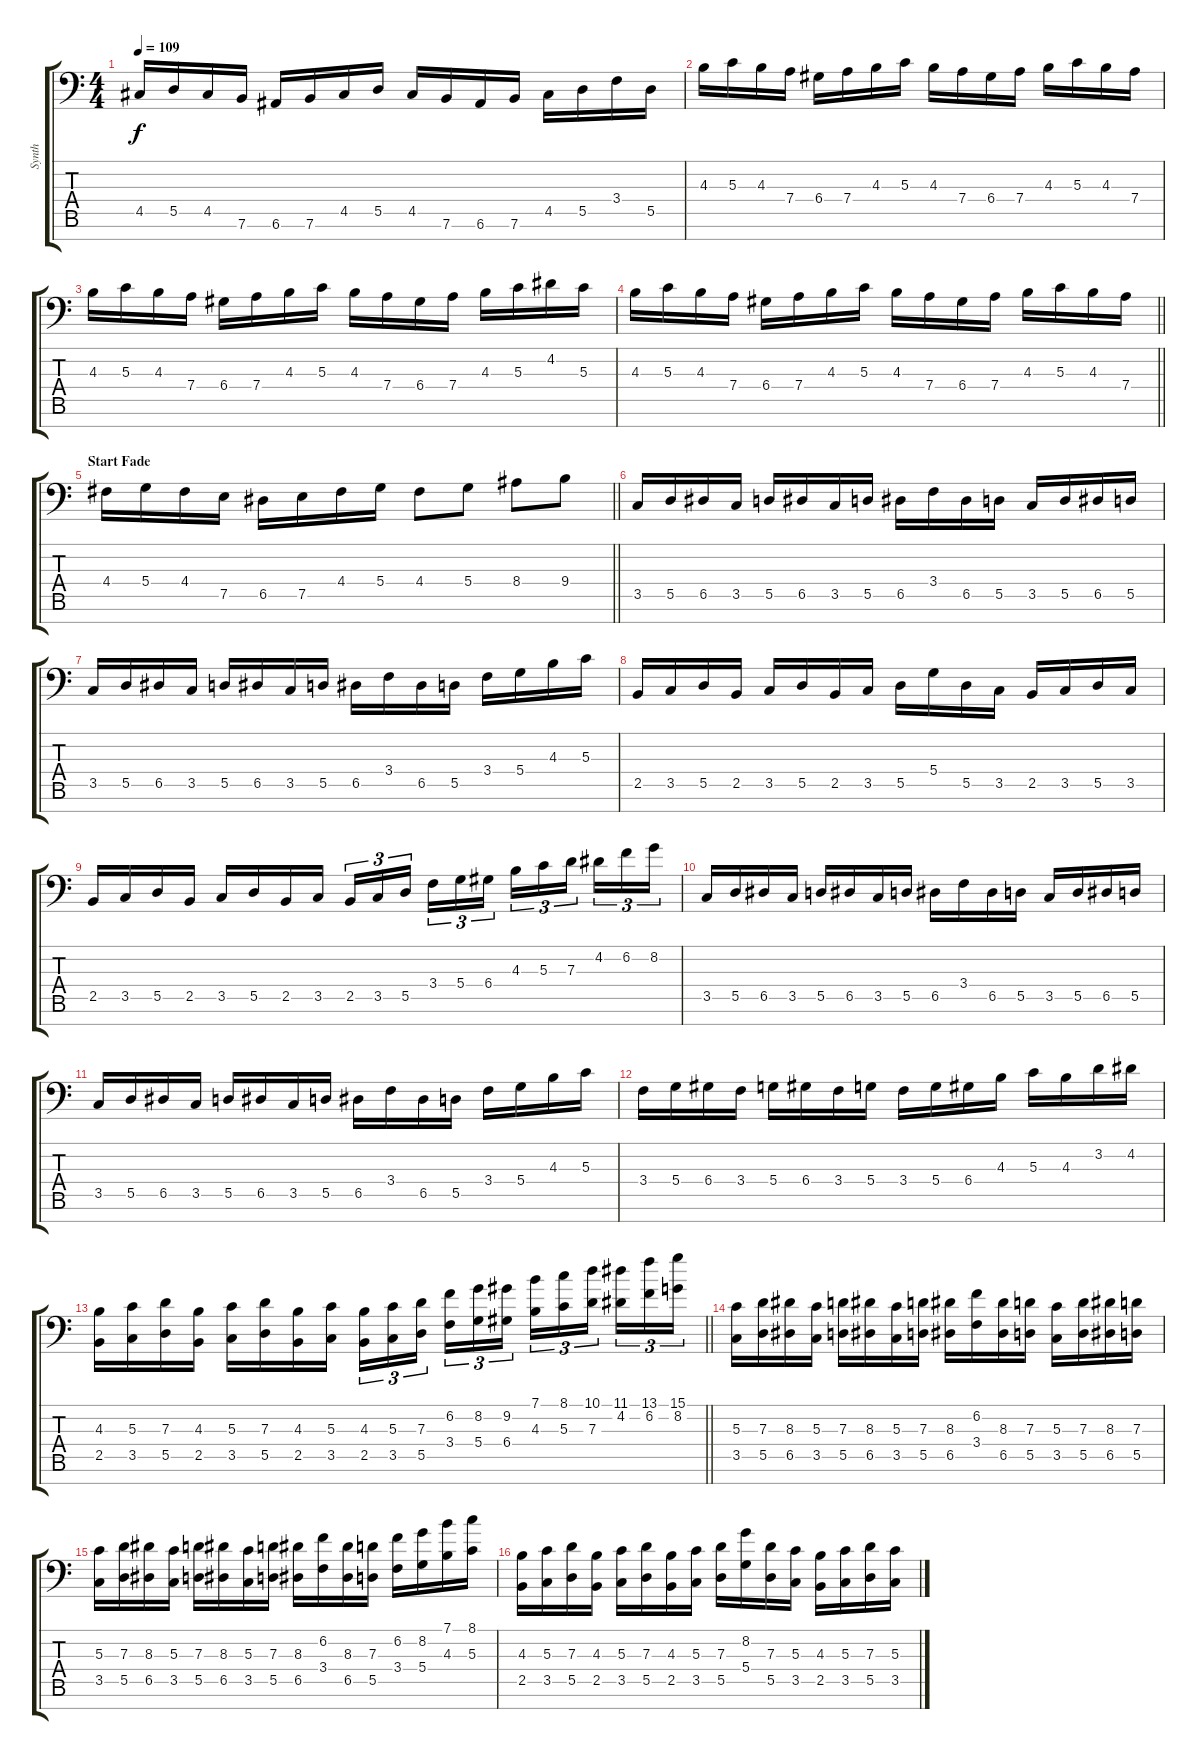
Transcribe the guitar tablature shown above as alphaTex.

\track ("Synth" "Synth") {instrument lead2sawtooth}
\staff {score tabs}
\tuning (E4 B3 G3 D3 A2 E2 A1) {hide}
\ts (4 4)
\tempo 109
\clef f4
\ks c
4.5.16{dy f} 5.5.16 4.5.16 7.6.16 6.6.16 7.6.16 4.5.16 5.5.16 4.5.16 7.6.16 6.6.16 7.6.16 4.5.16 5.5.16 3.4.16 5.5.16 |
4.3.16 5.3.16 4.3.16 7.4.16 6.4.16 7.4.16 4.3.16 5.3.16 4.3.16 7.4.16 6.4.16 7.4.16 4.3.16 5.3.16 4.3.16 7.4.16 |
4.3.16 5.3.16 4.3.16 7.4.16 6.4.16 7.4.16 4.3.16 5.3.16 4.3.16 7.4.16 6.4.16 7.4.16 4.3.16 5.3.16 4.2.16 5.3.16 |
\barLineRight lightlight
4.3.16 5.3.16 4.3.16 7.4.16 6.4.16 7.4.16 4.3.16 5.3.16 4.3.16 7.4.16 6.4.16 7.4.16 4.3.16 5.3.16 4.3.16 7.4.16 |
\section ("" "Start Fade")
\barLineRight lightlight
4.4.16 5.4.16 4.4.16 7.5.16 6.5.16 7.5.16 4.4.16 5.4.16 4.4.8 5.4.8 8.4.8 9.4.8 |
3.5.16 5.5.16 6.5.16 3.5.16 5.5.16 6.5.16 3.5.16 5.5.16 6.5.16 3.4.16 6.5.16 5.5.16 3.5.16 5.5.16 6.5.16 5.5.16 |
3.5.16 5.5.16 6.5.16 3.5.16 5.5.16 6.5.16 3.5.16 5.5.16 6.5.16 3.4.16 6.5.16 5.5.16 3.4.16 5.4.16 4.3.16 5.3.16 |
2.5.16 3.5.16 5.5.16 2.5.16 3.5.16 5.5.16 2.5.16 3.5.16 5.5.16 5.4.16 5.5.16 3.5.16 2.5.16 3.5.16 5.5.16 3.5.16 |
2.5.16 3.5.16 5.5.16 2.5.16 3.5.16 5.5.16 2.5.16 3.5.16 2.5.16{tu (3 2)} 3.5.16{tu (3 2)} 5.5.16{tu (3 2) beam splitsecondary} 3.4.16{tu (3 2)} 5.4.16{tu (3 2)} 6.4.16{tu (3 2)} 4.3.16{tu (3 2)} 5.3.16{tu (3 2)} 7.3.16{tu (3 2) beam splitsecondary} 4.2.16{tu (3 2)} 6.2.16{tu (3 2)} 8.2.16{tu (3 2)} |
3.5.16 5.5.16 6.5.16 3.5.16 5.5.16 6.5.16 3.5.16 5.5.16 6.5.16 3.4.16 6.5.16 5.5.16 3.5.16 5.5.16 6.5.16 5.5.16 |
3.5.16 5.5.16 6.5.16 3.5.16 5.5.16 6.5.16 3.5.16 5.5.16 6.5.16 3.4.16 6.5.16 5.5.16 3.4.16 5.4.16 4.3.16 5.3.16 |
3.4.16 5.4.16 6.4.16 3.4.16 5.4.16 6.4.16 3.4.16 5.4.16 3.4.16 5.4.16 6.4.16 4.3.16 5.3.16 4.3.16 3.2.16 4.2.16 |
\barLineRight lightlight
(4.3 2.5).16 (5.3 3.5).16 (7.3 5.5).16 (4.3 2.5).16 (5.3 3.5).16 (7.3 5.5).16 (4.3 2.5).16 (5.3 3.5).16 (4.3 2.5).16{tu (3 2)} (5.3 3.5).16{tu (3 2)} (7.3 5.5).16{tu (3 2) beam splitsecondary} (6.2 3.4).16{tu (3 2)} (8.2 5.4).16{tu (3 2)} (9.2 6.4).16{tu (3 2)} (7.1 4.3).16{tu (3 2)} (8.1 5.3).16{tu (3 2)} (10.1 7.3).16{tu (3 2) beam splitsecondary} (11.1 4.2).16{tu (3 2)} (13.1 6.2).16{tu (3 2)} (15.1 8.2).16{tu (3 2)} |
(5.3 3.5).16 (7.3 5.5).16 (8.3 6.5).16 (5.3 3.5).16 (7.3 5.5).16 (8.3 6.5).16 (5.3 3.5).16 (7.3 5.5).16 (8.3 6.5).16 (6.2 3.4).16 (8.3 6.5).16 (7.3 5.5).16 (5.3 3.5).16 (7.3 5.5).16 (8.3 6.5).16 (7.3 5.5).16 |
(5.3 3.5).16 (7.3 5.5).16 (8.3 6.5).16 (5.3 3.5).16 (7.3 5.5).16 (8.3 6.5).16 (5.3 3.5).16 (7.3 5.5).16 (8.3 6.5).16 (6.2 3.4).16 (8.3 6.5).16 (7.3 5.5).16 (6.2 3.4).16 (8.2 5.4).16 (7.1 4.3).16 (8.1 5.3).16 |
(4.3 2.5).16 (5.3 3.5).16 (7.3 5.5).16 (4.3 2.5).16 (5.3 3.5).16 (7.3 5.5).16 (4.3 2.5).16 (5.3 3.5).16 (7.3 5.5).16 (8.2 5.4).16 (7.3 5.5).16 (5.3 3.5).16 (4.3 2.5).16 (5.3 3.5).16 (7.3 5.5).16 (5.3 3.5).16
